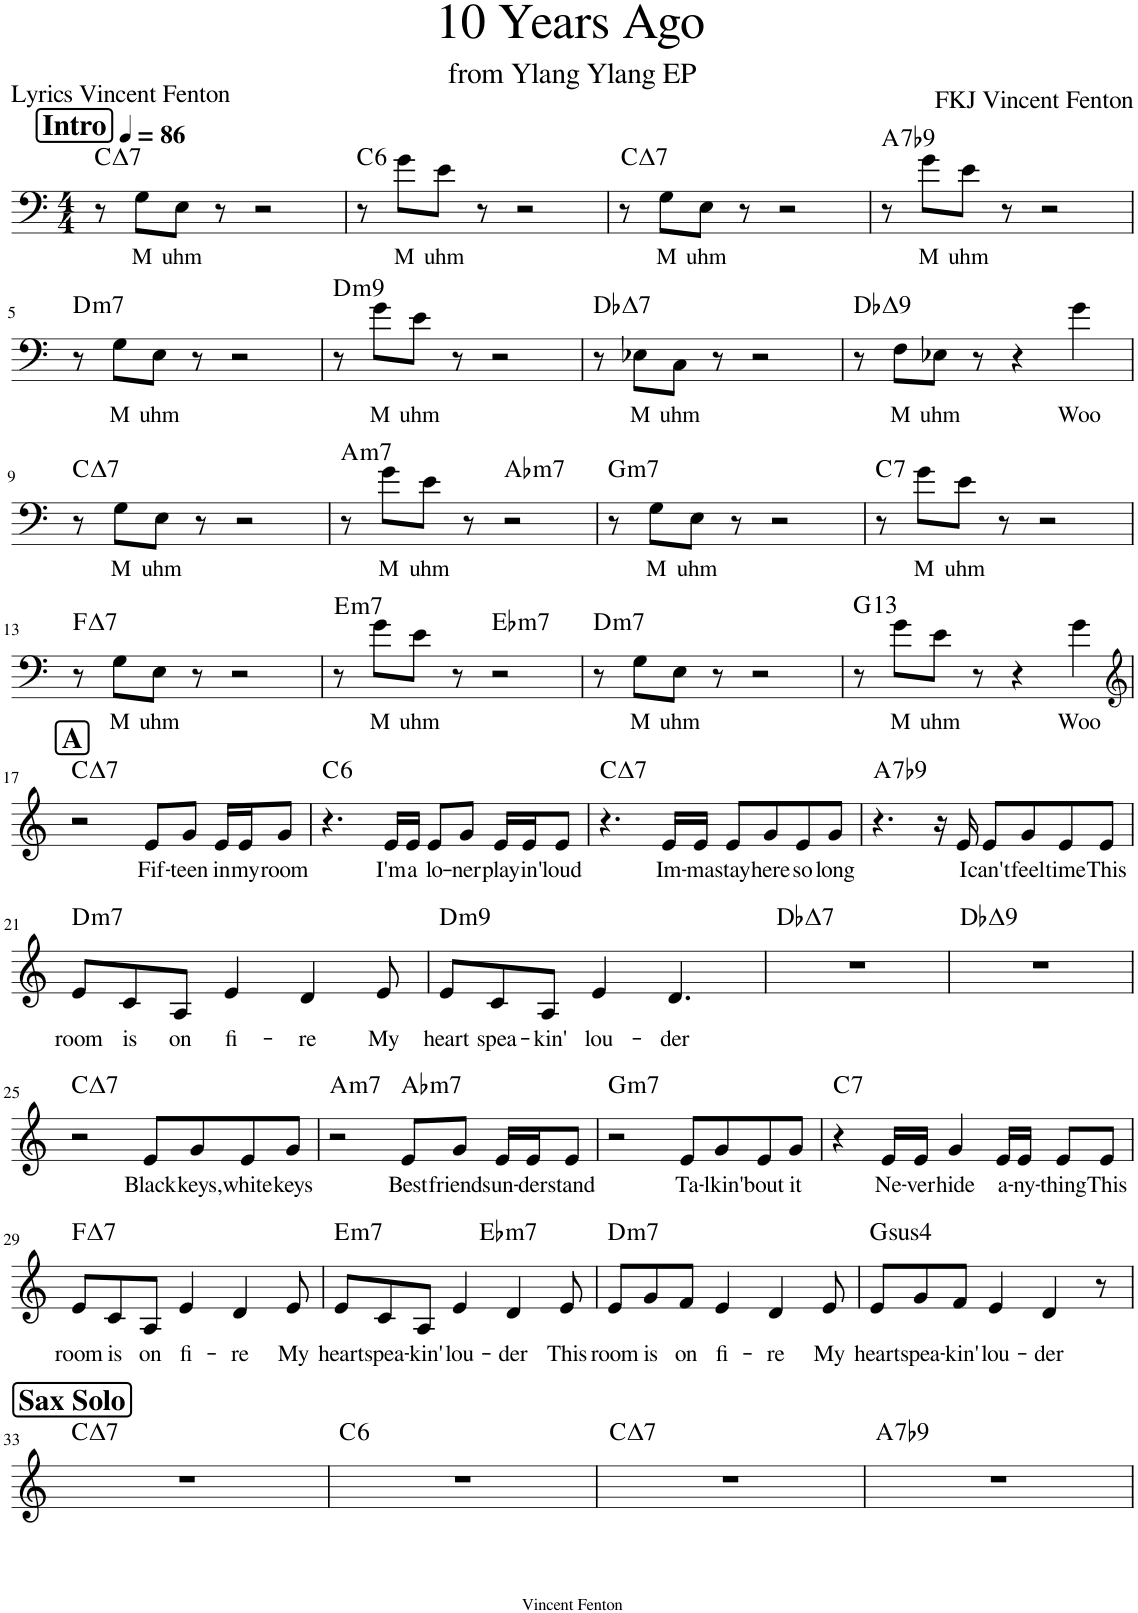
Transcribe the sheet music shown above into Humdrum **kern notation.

**kern	**text	**harte
*part1	*part1	*part1
*staff1	*staff1	*
*I"Piano	*	*
*I'Pno.	*	*
*clefF4	*	*
*k[]	*	*
*M4/4	*	*
*MM86	*	*
!!LO:REH:place=s1:a:B:cj:fs=14:t=Intro
=1	=1	=1
!	!	!LO:H:kt=7
8r	.	C:maj7
!	!LO:LY:b	!
8G\L	M	.
!	!LO:LY:b	!
8E\J	uhm	.
8r	.	.
2r	.	.
=2	=2	=2
!	!	!LO:H:kt=6
8r	.	C:maj6
!	!LO:LY:b	!
8g\L	M	.
!	!LO:LY:b	!
8e\J	uhm	.
8r	.	.
2r	.	.
=3	=3	=3
!	!	!LO:H:kt=7
8r	.	C:maj7
!	!LO:LY:b	!
8G\L	M	.
!	!LO:LY:b	!
8E\J	uhm	.
8r	.	.
2r	.	.
=4	=4	=4
!	!	!LO:H:kt=7
8r	.	A:7(b9)
!	!LO:LY:b	!
8g\L	M	.
!	!LO:LY:b	!
8e\J	uhm	.
8r	.	.
2r	.	.
!!LO:LB:g=z
=5	=5	=5
!	!	!LO:H:kt=m7
8r	.	D:min7
!	!LO:LY:b	!
8G\L	M	.
!	!LO:LY:b	!
8E\J	uhm	.
8r	.	.
2r	.	.
=6	=6	=6
!	!	!LO:H:kt=m9
8r	.	D:min9
!	!LO:LY:b	!
8g\L	M	.
!	!LO:LY:b	!
8e\J	uhm	.
8r	.	.
2r	.	.
=7	=7	=7
!	!	!LO:H:kt=7
8r	.	Db:maj7
!	!LO:LY:b	!
8E-X\L	M	.
!	!LO:LY:b	!
8C\J	uhm	.
8r	.	.
2r	.	.
=8	=8	=8
!	!	!LO:H:kt=9
8r	.	Db:maj9
!	!LO:LY:b	!
8F\L	M	.
!	!LO:LY:b	!
8E-X\J	uhm	.
8r	.	.
4r	.	.
!	!LO:LY:b	!
4g\	Woo	.
!!LO:LB:g=z
=9	=9	=9
!	!	!LO:H:kt=7
8r	.	C:maj7
!	!LO:LY:b	!
8G\L	M	.
!	!LO:LY:b	!
8E\J	uhm	.
8r	.	.
2r	.	.
=10	=10	=10
!	!	!LO:H:kt=m7
8r	.	A:min7
!	!LO:LY:b	!
8g\L	M	.
!	!LO:LY:b	!
8e\J	uhm	.
8r	.	.
!	!	!LO:H:kt=m7
2r	.	Ab:min7
=11	=11	=11
!	!	!LO:H:kt=m7
8r	.	G:min7
!	!LO:LY:b	!
8G\L	M	.
!	!LO:LY:b	!
8E\J	uhm	.
8r	.	.
2r	.	.
=12	=12	=12
!	!	!LO:H:kt=7
8r	.	C:7
!	!LO:LY:b	!
8g\L	M	.
!	!LO:LY:b	!
8e\J	uhm	.
8r	.	.
2r	.	.
!!LO:LB:g=z
=13	=13	=13
!	!	!LO:H:kt=7
8r	.	F:maj7
!	!LO:LY:b	!
8G\L	M	.
!	!LO:LY:b	!
8E\J	uhm	.
8r	.	.
2r	.	.
=14	=14	=14
!	!	!LO:H:kt=m7
8r	.	E:min7
!	!LO:LY:b	!
8g\L	M	.
!	!LO:LY:b	!
8e\J	uhm	.
8r	.	.
!	!	!LO:H:kt=m7
2r	.	Eb:min7
=15	=15	=15
!	!	!LO:H:kt=m7
8r	.	D:min7
!	!LO:LY:b	!
8G\L	M	.
!	!LO:LY:b	!
8E\J	uhm	.
8r	.	.
2r	.	.
=16	=16	=16
!	!	!LO:H:kt=13
8r	.	G:9(11,13)
!	!LO:LY:b	!
8g\L	M	.
!	!LO:LY:b	!
8e\J	uhm	.
8r	.	.
4r	.	.
!	!LO:LY:b	!
4g\	Woo	.
!!LO:LB:g=z
!!LO:REH:place=s1:a:B:cj:fs=14:t=A
=17	=17	=17
*clefG2	*	*
!	!	!LO:H:kt=7
2r	.	C:maj7
!	!LO:LY:b	!
8e/L	Fif-	.
!	!LO:LY:b	!
8g/J	-teen	.
!	!LO:LY:b	!
16e/LL	in	.
!	!LO:LY:b	!
16e/J	my	.
!	!LO:LY:b	!
8g/J	room	.
=18	=18	=18
!	!	!LO:H:kt=6
4.r	.	C:maj6
!	!LO:LY:b	!
16e/LL	I'm	.
!	!LO:LY:b	!
16e/JJ	a	.
!	!LO:LY:b	!
8e/L	lo-	.
!	!LO:LY:b	!
8g/J	-ner	.
!	!LO:LY:b	!
16e/LL	play	.
!	!LO:LY:b	!
16e/J	in'	.
!	!LO:LY:b	!
8e/J	loud	.
=19	=19	=19
!	!	!LO:H:kt=7
4.r	.	C:maj7
!	!LO:LY:b	!
16e/LL	Im-	.
!	!LO:LY:b	!
16e/JJ	-ma	.
!	!LO:LY:b	!
8e/L	stay	.
!	!LO:LY:b	!
8g/	here	.
!	!LO:LY:b	!
8e/	so	.
!	!LO:LY:b	!
8g/J	long	.
=20	=20	=20
!	!	!LO:H:kt=7
4.r	.	A:7(b9)
16r	.	.
!	!LO:LY:b	!
16e/	I	.
!	!LO:LY:b	!
8e/L	can't	.
!	!LO:LY:b	!
8g/	feel	.
!	!LO:LY:b	!
8e/	time	.
!	!LO:LY:b	!
8e/J	This	.
!!LO:LB:g=z
=21	=21	=21
!	!LO:LY:b	!LO:H:kt=m7
8e/L	room	D:min7
!	!LO:LY:b	!
8c/	is	.
!	!LO:LY:b	!
8A/J	on	.
!	!LO:LY:b	!
4e/	fi-	.
!	!LO:LY:b	!
4d/	-re	.
!	!LO:LY:b	!
8e/	My	.
=22	=22	=22
!	!LO:LY:b	!LO:H:kt=m9
8e/L	heart	D:min9
!	!LO:LY:b	!
8c/	spea-	.
!	!LO:LY:b	!
8A/J	-kin'	.
!	!LO:LY:b	!
4e/	lou-	.
!	!LO:LY:b	!
4.d/	-der	.
=23	=23	=23
!	!	!LO:H:kt=7
1r	.	Db:maj7
=24	=24	=24
!	!	!LO:H:kt=9
1r	.	Db:maj9
!!LO:LB:g=z
=25	=25	=25
!	!	!LO:H:kt=7
2r	.	C:maj7
!	!LO:LY:b	!
8e/L	Black	.
!	!LO:LY:b	!
8g/	keys,	.
!	!LO:LY:b	!
8e/	white	.
!	!LO:LY:b	!
8g/J	keys	.
=26	=26	=26
!	!	!LO:H:kt=m7
2r	.	A:min7
!	!LO:LY:b	!LO:H:kt=m7
8e/L	Best	Ab:min7
!	!LO:LY:b	!
8g/J	friends	.
!	!LO:LY:b	!
16e/LL	un-	.
!	!LO:LY:b	!
16e/J	-der	.
!	!LO:LY:b	!
8e/J	stand	.
=27	=27	=27
!	!	!LO:H:kt=m7
2r	.	G:min7
!	!LO:LY:b	!
8e/L	Ta-	.
!	!LO:LY:b	!
8g/	-lkin'	.
!	!LO:LY:b	!
8e/	bout	.
!	!LO:LY:b	!
8g/J	it	.
=28	=28	=28
!	!	!LO:H:kt=7
4r	.	C:7
!	!LO:LY:b	!
16e/LL	Ne-	.
!	!LO:LY:b	!
16e/JJ	-ver	.
!	!LO:LY:b	!
4g/	hide	.
!	!LO:LY:b	!
16e/LL	a-	.
!	!LO:LY:b	!
16e/JJ	-ny-	.
!	!LO:LY:b	!
8e/L	-thing	.
!	!LO:LY:b	!
8e/J	This	.
!!LO:LB:g=z
=29	=29	=29
!	!LO:LY:b	!LO:H:kt=7
8e/L	room	F:maj7
!	!LO:LY:b	!
8c/	is	.
!	!LO:LY:b	!
8A/J	on	.
!	!LO:LY:b	!
4e/	fi-	.
!	!LO:LY:b	!
4d/	-re	.
!	!LO:LY:b	!
8e/	My	.
=30	=30	=30
!	!LO:LY:b	!LO:H:kt=m7
*^	*	*
8e/L	2ryy	heart	E:min7
!	!	!LO:LY:b	!
8c/	.	spea-	.
!	!	!LO:LY:b	!
8A/J	.	-kin'	.
!	!	!LO:LY:b	!
4e/	.	lou-	.
!	!	!	!LO:H:kt=m7
.	2ryy	.	Eb:min7
!	!	!LO:LY:b	!
4d/	.	-der	.
!	!	!LO:LY:b	!
8e/	.	This	.
=31	=31	=31	=31
!	!	!LO:LY:b	!LO:H:kt=m7
*v	*v	*	*
8e/L	room	D:min7
!	!LO:LY:b	!
8g/	is	.
!	!LO:LY:b	!
8f/J	on	.
!	!LO:LY:b	!
4e/	fi-	.
!	!LO:LY:b	!
4d/	-re	.
!	!LO:LY:b	!
8e/	My	.
=32	=32	=32
!	!LO:LY:b	!LO:H:kt=4
8e/L	heart	G:sus4
!	!LO:LY:b	!
8g/	spea-	.
!	!LO:LY:b	!
8f/J	-kin'	.
!	!LO:LY:b	!
4e/	lou-	.
!	!LO:LY:b	!
4d/	-der	.
8r	.	.
!!LO:LB:g=z
!!LO:REH:place=s1:a:B:cj:fs=14:t=Sax Solo
=33	=33	=33
!	!	!LO:H:kt=7
1r	.	C:maj7
=34	=34	=34
!	!	!LO:H:kt=6
1r	.	C:maj6
=35	=35	=35
!	!	!LO:H:kt=7
1r	.	C:maj7
=36	=36	=36
!	!	!LO:H:kt=7
1r	.	A:7(b9)
=	=	=
*-	*-	*-
